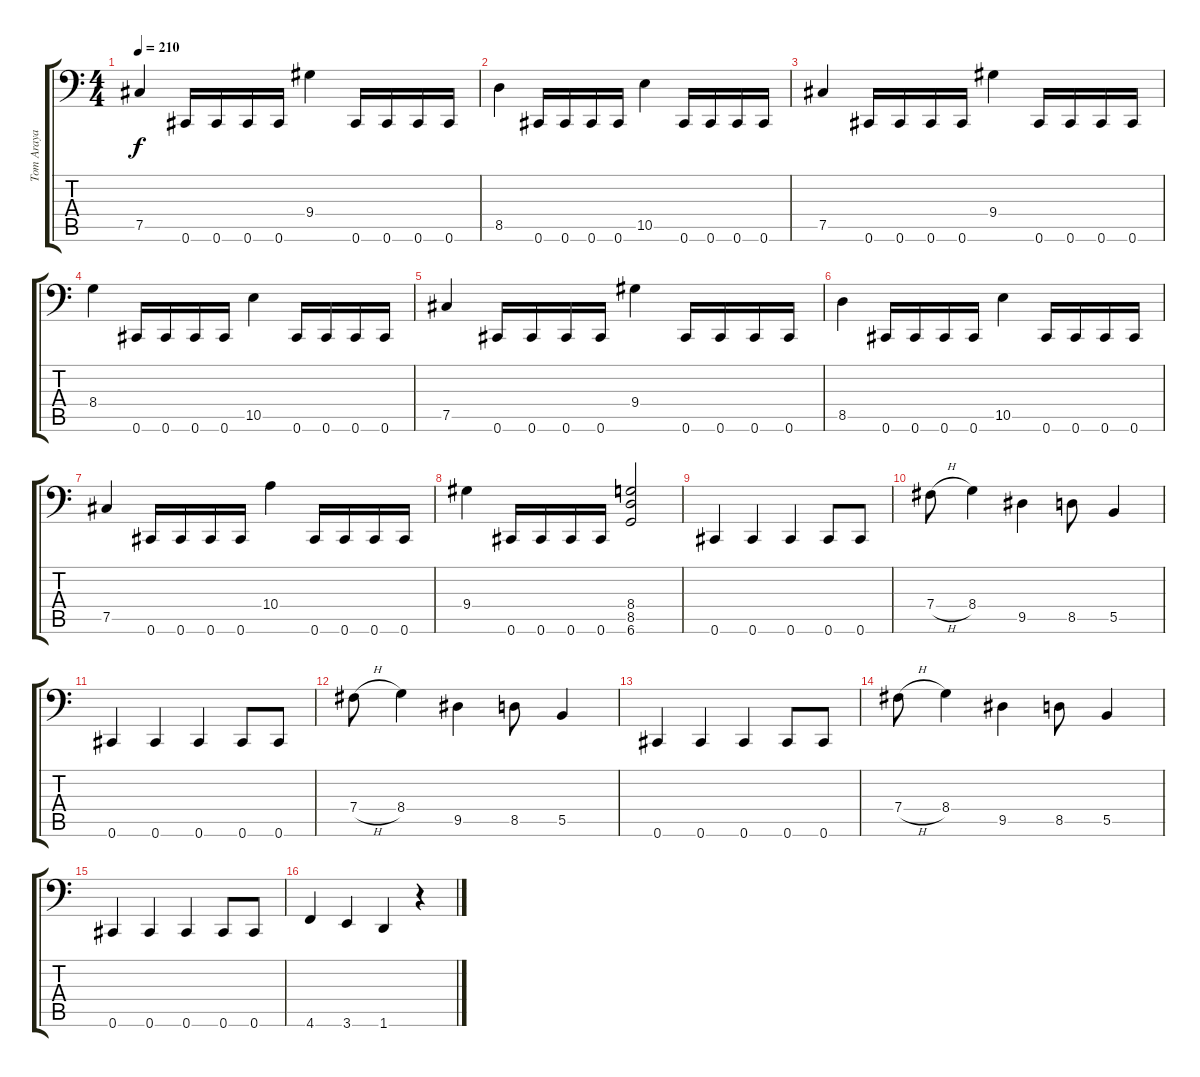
\track ("Tom Araya" "Tom Araya") {instrument electricbasspick}
\staff {score tabs}
\tuning (Db3 Ab2 E2 B1 Gb1 Db1) {hide}
\ts (4 4)
\tempo 210
\clef f4
\ks c
7.5.4{dy f} 0.6.16 0.6.16 0.6.16 0.6.16 9.4.4 0.6.16 0.6.16 0.6.16 0.6.16 |
8.5.4 0.6.16 0.6.16 0.6.16 0.6.16 10.5.4 0.6.16 0.6.16 0.6.16 0.6.16 |
7.5.4 0.6.16 0.6.16 0.6.16 0.6.16 9.4.4 0.6.16 0.6.16 0.6.16 0.6.16 |
8.4.4 0.6.16 0.6.16 0.6.16 0.6.16 10.5.4 0.6.16 0.6.16 0.6.16 0.6.16 |
7.5.4 0.6.16 0.6.16 0.6.16 0.6.16 9.4.4 0.6.16 0.6.16 0.6.16 0.6.16 |
8.5.4 0.6.16 0.6.16 0.6.16 0.6.16 10.5.4 0.6.16 0.6.16 0.6.16 0.6.16 |
7.5.4 0.6.16 0.6.16 0.6.16 0.6.16 10.4.4 0.6.16 0.6.16 0.6.16 0.6.16 |
9.4.4 0.6.16 0.6.16 0.6.16 0.6.16 (8.4 8.5 6.6).2 |
0.6.4 0.6.4 0.6.4 0.6.8 0.6.8 |
7.4{h}.8 8.4.4 9.5.4 8.5.8 5.5.4 |
0.6.4 0.6.4 0.6.4 0.6.8 0.6.8 |
7.4{h}.8 8.4.4 9.5.4 8.5.8 5.5.4 |
0.6.4 0.6.4 0.6.4 0.6.8 0.6.8 |
7.4{h}.8 8.4.4 9.5.4 8.5.8 5.5.4 |
0.6.4 0.6.4 0.6.4 0.6.8 0.6.8 |
4.6.4 3.6.4 1.6.4 r.4
